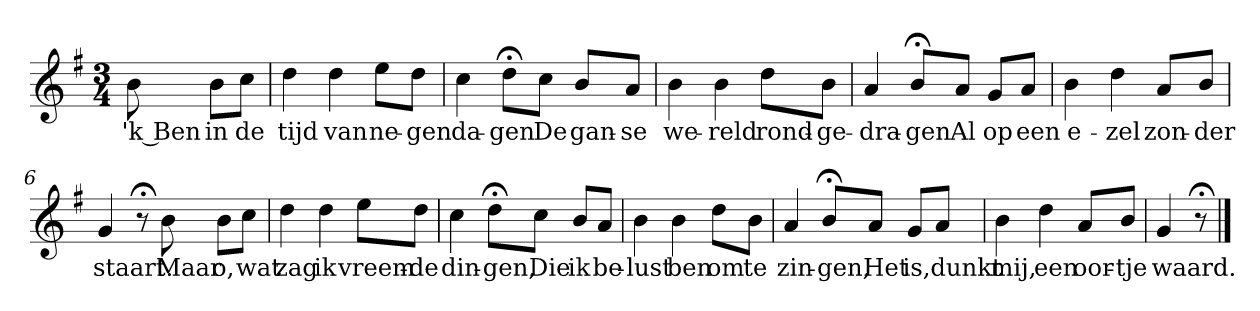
**kern	**text
*part1	*part1
*staff1	*staff1
*k[f#]	*
*G:	*
*M3/4	*
*MM120	*
=	=
8b	'k Ben
8bL	in
8ccJ	de
=1	=1
4dd	tijd
4dd	van
8eeL	ne-
8ddJ	-gen
=2	=2
4cc	da-
8dd;<L	-gen
8ccJ	De
8bL	gan-
8aJ	-se
=3	=3
4b	we-
4b	-reld
8ddL	rond-
8bJ	-ge-
=4	=4
4a	-dra-
8b;<L	-gen
8aJ	Al
8gL	op
8aJ	een
=5	=5
4b	e-
4dd	-zel
8aL	zon-
8bJ	-der
=6	=6
4g	staart.
8r;<	.
8b	Maar
8bL	o,
8ccJ	wat
=7	=7
4dd	zag
4dd	ik
8eeL	vreem-
8ddJ	-de
=8	=8
4cc	din-
8dd;<L	-gen,
8ccJ	Die
8bL	ik
8aJ	be-
=9	=9
4b	-lust
4b	ben
8ddL	om
8bJ	te
=10	=10
4a	zin-
8b;<L	-gen,
8aJ	Het
8gL	is,
8aJ	dunkt
=11	=11
4b	mij,
4dd	een
8aL	oor-
8bJ	-tje
=12	=12
4g	waard.
8r;<	.
==	==
*-	*-
